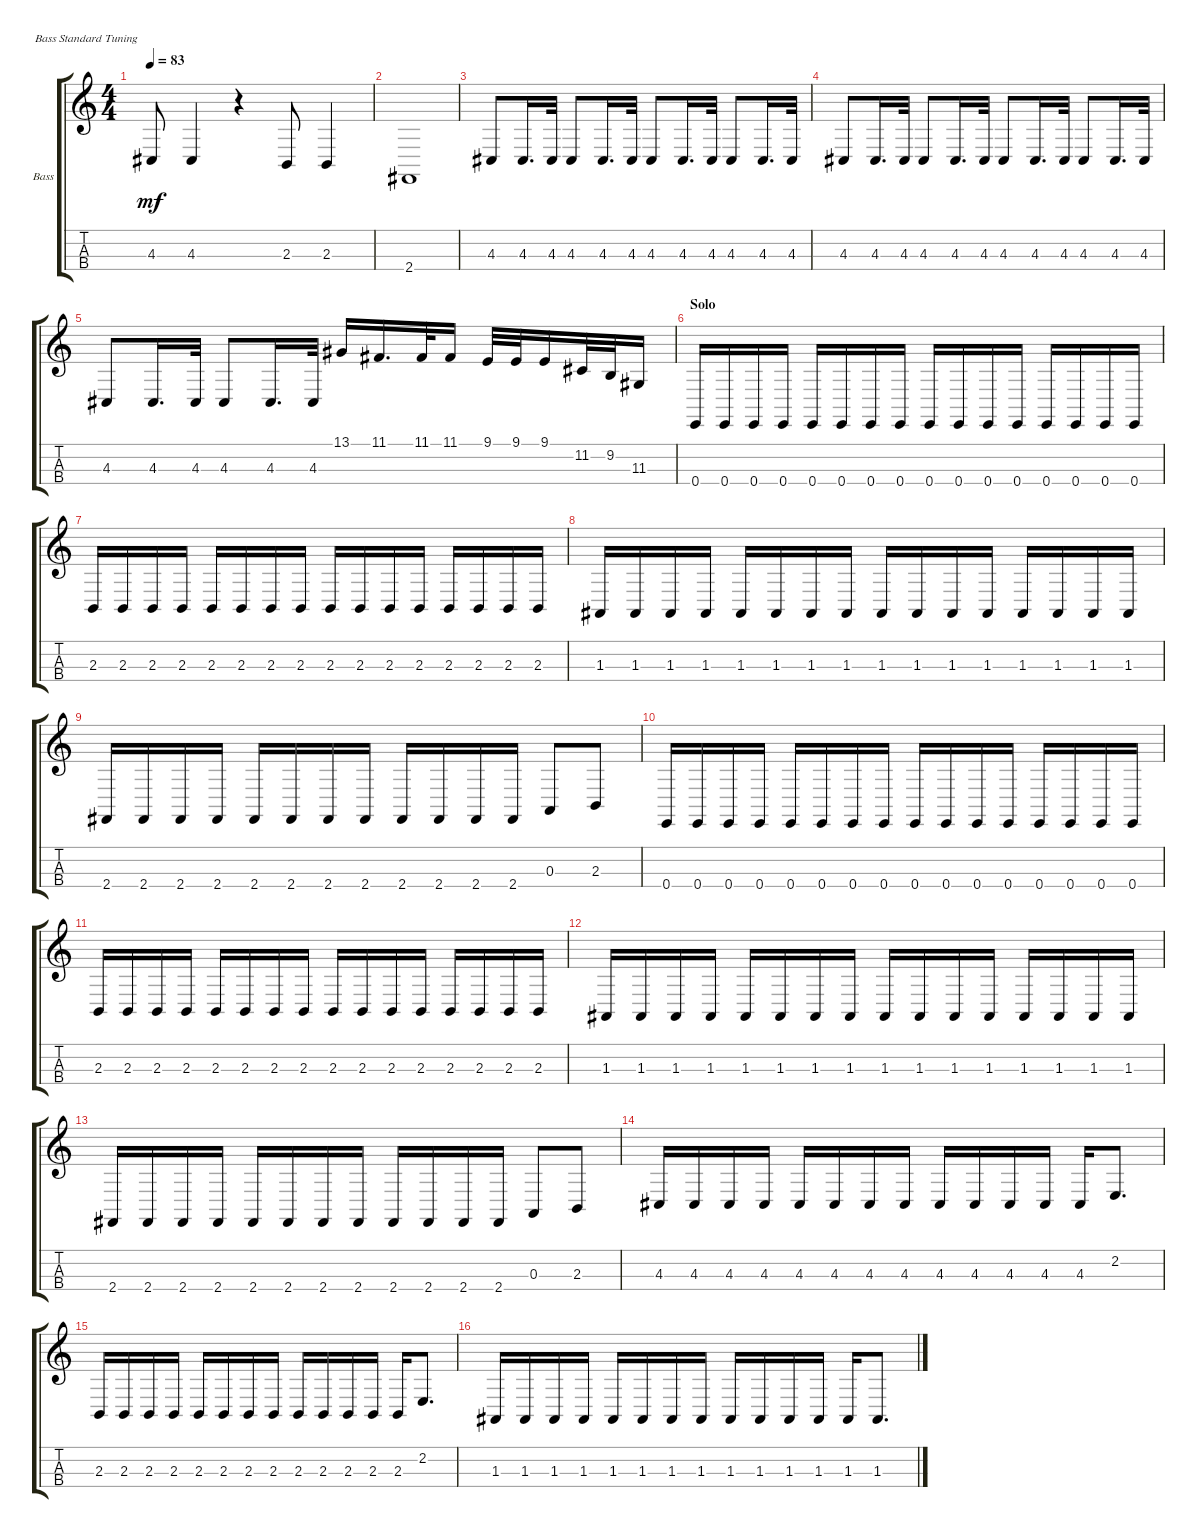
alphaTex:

\bracketExtendMode groupsimilarinstruments
\firstSystemTrackNameOrientation horizontal
\otherSystemsTrackNameOrientation horizontal
\track ("Bass" "Bass") {instrument electricbassfinger}
\staff {score tabs}
\tuning (G2 D2 A1 E1)
\ts (4 4)
\tempo 83
\clef g2
\ks c
4.3.8{dy mf} 4.3.4 r.4 2.3.8 2.3.4 |
2.4.1 |
\scale
0.208191 4.3.8 4.3.16{d} 4.3.32 4.3.8 4.3.16{d} 4.3.32 4.3.8 4.3.16{d} 4.3.32 4.3.8 4.3.16{d} 4.3.32 |
\scale
0.333333 4.3.8 4.3.16{d} 4.3.32 4.3.8 4.3.16{d} 4.3.32 4.3.8 4.3.16{d} 4.3.32 4.3.8 4.3.16{d} 4.3.32 |
\scale
0.333333 4.3.8 4.3.16{d} 4.3.32 4.3.8 4.3.16{d} 4.3.32 13.1.16 11.1.16{d} 11.1.32 11.1.16 9.1.32 9.1.32 9.1.16 11.2.32 9.2.32 11.3.16 |
\section ("" "Solo")
\scale
0.333333 0.4.16 0.4.16 0.4.16 0.4.16 0.4.16 0.4.16 0.4.16 0.4.16 0.4.16 0.4.16 0.4.16 0.4.16 0.4.16 0.4.16 0.4.16 0.4.16 |
\scale
0.333333 2.3.16 2.3.16 2.3.16 2.3.16 2.3.16 2.3.16 2.3.16 2.3.16 2.3.16 2.3.16 2.3.16 2.3.16 2.3.16 2.3.16 2.3.16 2.3.16 |
\scale
0.333333 1.3.16 1.3.16 1.3.16 1.3.16 1.3.16 1.3.16 1.3.16 1.3.16 1.3.16 1.3.16 1.3.16 1.3.16 1.3.16 1.3.16 1.3.16 1.3.16 |
\scale
0.333333 2.4.16 2.4.16 2.4.16 2.4.16 2.4.16 2.4.16 2.4.16 2.4.16 2.4.16 2.4.16 2.4.16 2.4.16 0.3.8 2.3.8 |
\scale
0.333333 0.4.16 0.4.16 0.4.16 0.4.16 0.4.16 0.4.16 0.4.16 0.4.16 0.4.16 0.4.16 0.4.16 0.4.16 0.4.16 0.4.16 0.4.16 0.4.16 |
\scale
0.333333 2.3.16 2.3.16 2.3.16 2.3.16 2.3.16 2.3.16 2.3.16 2.3.16 2.3.16 2.3.16 2.3.16 2.3.16 2.3.16 2.3.16 2.3.16 2.3.16 |
\scale
0.333333 1.3.16 1.3.16 1.3.16 1.3.16 1.3.16 1.3.16 1.3.16 1.3.16 1.3.16 1.3.16 1.3.16 1.3.16 1.3.16 1.3.16 1.3.16 1.3.16 |
\scale
0.333333 2.4.16 2.4.16 2.4.16 2.4.16 2.4.16 2.4.16 2.4.16 2.4.16 2.4.16 2.4.16 2.4.16 2.4.16 0.3.8 2.3.8 |
\scale
0.333333 4.3.16 4.3.16 4.3.16 4.3.16 4.3.16 4.3.16 4.3.16 4.3.16 4.3.16 4.3.16 4.3.16 4.3.16 4.3.16 2.2.8{d} |
\scale
0.333333 2.3.16 2.3.16 2.3.16 2.3.16 2.3.16 2.3.16 2.3.16 2.3.16 2.3.16 2.3.16 2.3.16 2.3.16 2.3.16 2.2.8{d} |
\scale
0.256303 1.3.16 1.3.16 1.3.16 1.3.16 1.3.16 1.3.16 1.3.16 1.3.16 1.3.16 1.3.16 1.3.16 1.3.16 1.3.16 1.3.8{d}
